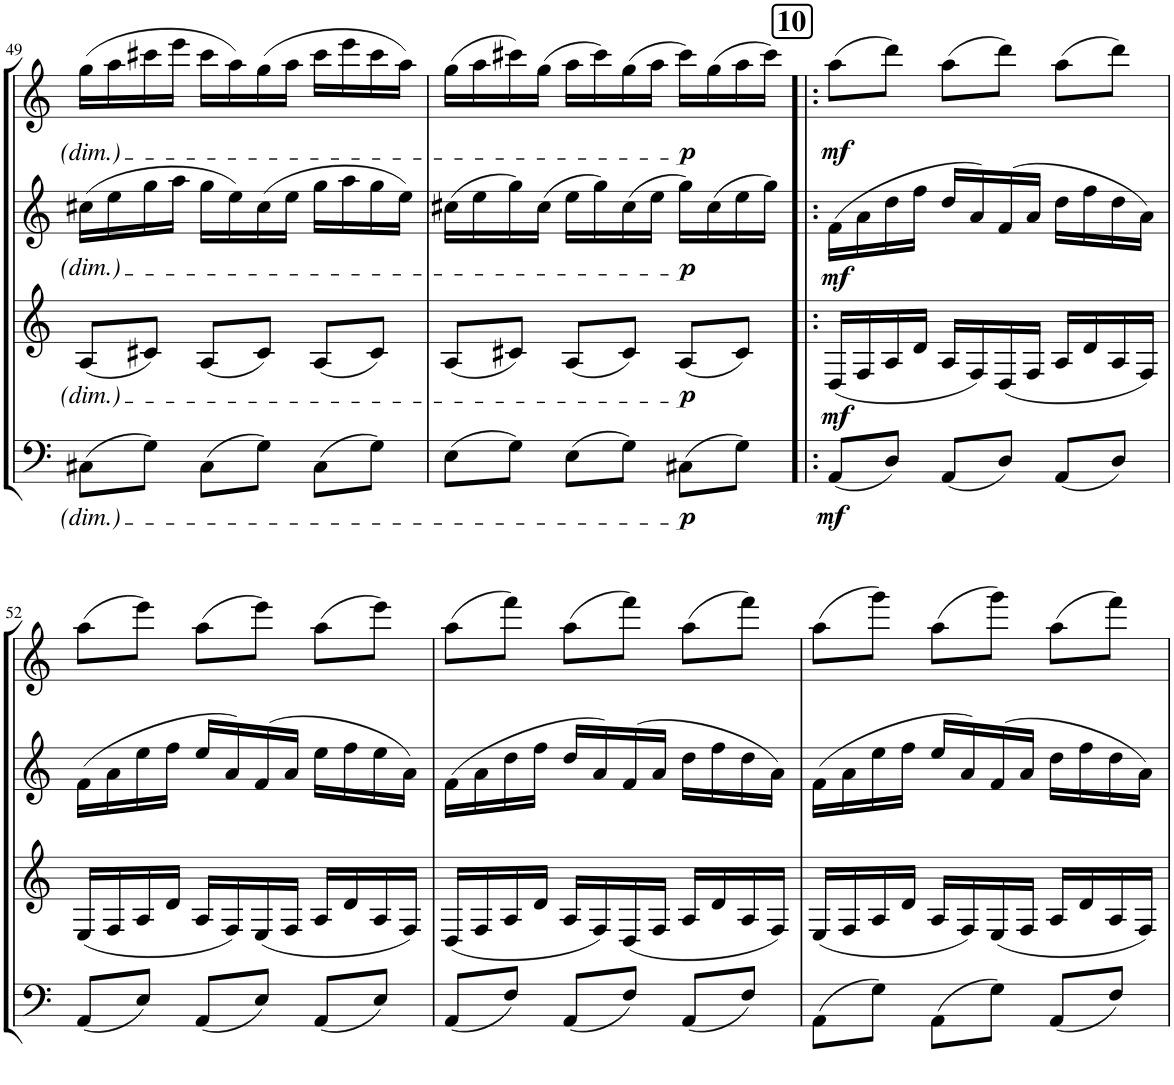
**kern	**dynam	**kern	**dynam	**kern	**dynam	**kern	**dynam
*part4	*part4	*part3	*part3	*part2	*part2	*part1	*part1
*staff4	*staff4	*staff3	*staff3	*staff2	*staff2	*staff1	*staff1
*I"Bassoon	*	*I"Bb Clarinet	*	*I"Oboe	*	*I"Flute	*
*I'Bsn	*	*I'Cl	*	*I'Ob	*	*I'Fl	*
!!LO:PB:g=z
*clefF4	*	*clefG2	*	*clefG2	*	*clefG2	*
*	*	*ITrd1c2	*	*	*	*	*
*k[]	*	*k[]	*	*k[]	*	*k[]	*
*M3/4	*	*M3/4	*	*M3/4	*	*M3/4	*
=49	=49	=49	=49	=49	=49	=49	=49
(8C#X\L	.	(8A/L	.	(16cc#X\LL	.	(16gg\LL	.
.	.	.	.	16ee\	.	16aa\	.
8G\J)	.	8c#X/J)	.	16gg\	.	16ccc#X\	.
.	.	.	.	16aa\JJ	.	16eee\JJ	.
(8C#\L	.	(8A/L	.	16gg\LL	.	16ccc#\LL	.
.	.	.	.	16ee\)	.	16aa\)	.
8G\J)	.	8c#/J)	.	(16cc#\	.	(16gg\	.
.	.	.	.	16ee\JJ	.	16aa\JJ	.
(8C#\L	.	(8A/L	.	16gg\LL	.	16ccc#\LL	.
.	.	.	.	16aa\	.	16eee\	.
8G\J)	.	8c#/J)	.	16gg\	.	16ccc#\	.
.	.	.	.	16ee\JJ)	.	16aa\JJ)	.
=50	=50	=50	=50	=50	=50	=50	=50
(8E\L	.	(8A/L	.	(16cc#X\LL	.	(16gg\LL	.
.	.	.	.	16ee\	.	16aa\	.
8G\J)	.	8c#X/J)	.	16gg\)	.	16ccc#X\)	.
.	.	.	.	(16cc#\JJ	.	(16gg\JJ	.
(8E\L	.	(8A/L	.	16ee\LL	.	16aa\LL	.
.	.	.	.	16gg\)	.	16ccc#\)	.
8G\J)	.	8c#/J)	.	(16cc#\	.	(16gg\	.
.	.	.	.	16ee\JJ	.	16aa\JJ	.
!	!LO:DY:b	!	!LO:DY:b	!	!LO:DY:b	!	!LO:DY:b
(8C#X\L	p	(8A/L	p	16gg\LL)	p	16ccc#\LL)	p
.	.	.	.	(16cc#\	.	(16gg\	.
8G\J)	.	8c#/J)	.	16ee\	.	16aa\	.
.	.	.	.	16gg\JJ)	.	16ccc#\JJ)	.
!!LO:REH:place=s1:a:B:cj:fs=14:t=10
=51!|:	=51!|:	=51!|:	=51!|:	=51!|:	=51!|:	=51!|:	=51!|:
!	!LO:DY:b	!	!LO:DY:b	!	!LO:DY:b	!	!LO:DY:b
(8AA/L	mf	(16D/LL	mf	(16f\LL	mf	(8aa\L	mf
.	.	16F/	.	16a\	.	.	.
8D/J)	.	16A/	.	16dd\	.	8ddd\J)	.
.	.	16d/JJ	.	16ff\JJ	.	.	.
(8AA/L	.	16A/LL	.	16dd/LL	.	(8aa\L	.
.	.	16F/)	.	16a/)	.	.	.
8D/J)	.	(16D/	.	(16f/	.	8ddd\J)	.
.	.	16F/JJ	.	16a/JJ	.	.	.
(8AA/L	.	16A/LL	.	16dd\LL	.	(8aa\L	.
.	.	16d/	.	16ff\	.	.	.
8D/J)	.	16A/	.	16dd\	.	8ddd\J)	.
.	.	16F/JJ)	.	16a\JJ)	.	.	.
!!LO:LB:g=z
=52	=52	=52	=52	=52	=52	=52	=52
(8AA/L	.	(16E/LL	.	(16f\LL	.	(8aa\L	.
.	.	16F/	.	16a\	.	.	.
8E/J)	.	16A/	.	16ee\	.	8eee\J)	.
.	.	16d/JJ	.	16ff\JJ	.	.	.
(8AA/L	.	16A/LL	.	16ee/LL	.	(8aa\L	.
.	.	16F/)	.	16a/)	.	.	.
8E/J)	.	(16E/	.	(16f/	.	8eee\J)	.
.	.	16F/JJ	.	16a/JJ	.	.	.
(8AA/L	.	16A/LL	.	16ee\LL	.	(8aa\L	.
.	.	16d/	.	16ff\	.	.	.
8E/J)	.	16A/	.	16ee\	.	8eee\J)	.
.	.	16F/JJ)	.	16a\JJ)	.	.	.
=53	=53	=53	=53	=53	=53	=53	=53
(8AA/L	.	(16D/LL	.	(16f\LL	.	(8aa\L	.
.	.	16F/	.	16a\	.	.	.
8F/J)	.	16A/	.	16dd\	.	8fff\J)	.
.	.	16d/JJ	.	16ff\JJ	.	.	.
(8AA/L	.	16A/LL	.	16dd/LL	.	(8aa\L	.
.	.	16F/)	.	16a/)	.	.	.
8F/J)	.	(16D/	.	(16f/	.	8fff\J)	.
.	.	16F/JJ	.	16a/JJ	.	.	.
(8AA/L	.	16A/LL	.	16dd\LL	.	(8aa\L	.
.	.	16d/	.	16ff\	.	.	.
8F/J)	.	16A/	.	16dd\	.	8fff\J)	.
.	.	16F/JJ)	.	16a\JJ)	.	.	.
=54	=54	=54	=54	=54	=54	=54	=54
(8AA\L	.	(16E/LL	.	(16f\LL	.	(8aa\L	.
.	.	16F/	.	16a\	.	.	.
8G\J)	.	16A/	.	16ee\	.	8ggg\J)	.
.	.	16d/JJ	.	16ff\JJ	.	.	.
(8AA\L	.	16A/LL	.	16ee/LL	.	(8aa\L	.
.	.	16F/)	.	16a/)	.	.	.
8G\J)	.	(16E/	.	(16f/	.	8ggg\J)	.
.	.	16F/JJ	.	16a/JJ	.	.	.
(8AA/L	.	16A/LL	.	16dd\LL	.	(8aa\L	.
.	.	16d/	.	16ff\	.	.	.
8F/J)	.	16A/	.	16dd\	.	8fff\J)	.
.	.	16F/JJ)	.	16a\JJ)	.	.	.
=	=	=	=	=	=	=	=
*-	*-	*-	*-	*-	*-	*-	*-
